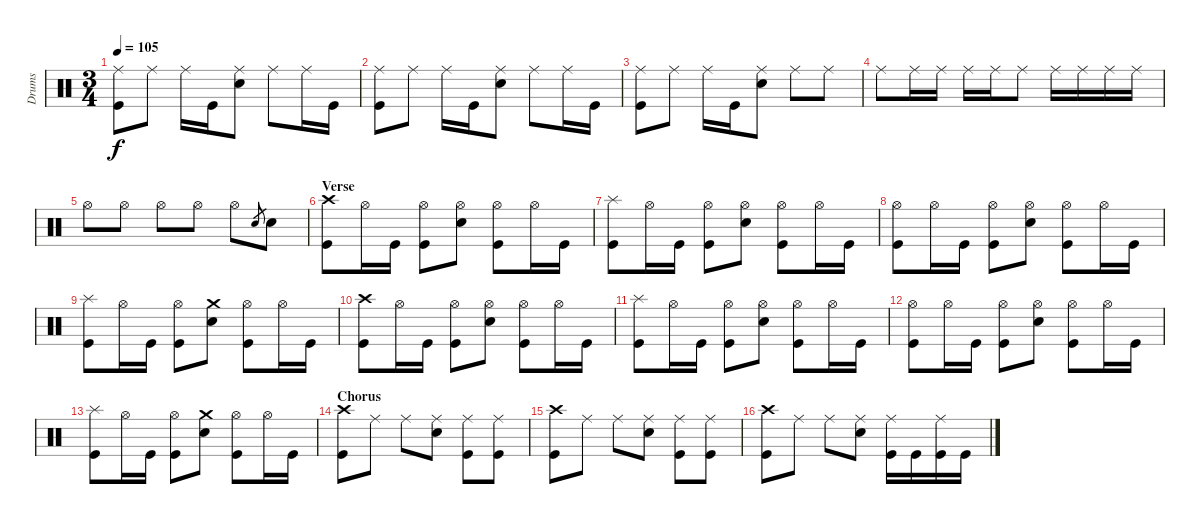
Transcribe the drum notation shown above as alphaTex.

\track ("Drums" "Drums") {instrument percussion}
\staff {score}
\articulation defaults
\ts (3 4)
\tempo 105
\clef neutral
\ks c
("Ride (middle)" "Kick (hit)").8{dy f} "Ride (middle)".8 "Ride (middle)".16 "Kick (hit)".16 ("Ride (middle)" "Electric Snare (hit)").8 "Ride (middle)".8 "Ride (middle)".16 "Kick (hit)".16 |
("Ride (middle)" "Kick (hit)").8 "Ride (middle)".8 "Ride (middle)".16 "Kick (hit)".16 ("Ride (middle)" "Electric Snare (hit)").8 "Ride (middle)".8 "Ride (middle)".16 "Kick (hit)".16 |
("Ride (middle)" "Kick (hit)").8 "Ride (middle)".8 "Ride (middle)".16 "Kick (hit)".16 ("Ride (middle)" "Electric Snare (hit)").8 "Ride (middle)".8 "Ride (middle)".8 |
"Ride (middle)".8 "Ride (middle)".16 "Ride (middle)".16 "Ride (middle)".16 "Ride (middle)".16 "Ride (middle)".8 "Ride (middle)".16 "Ride (middle)".16 "Ride (middle)".16 "Ride (middle)".16 |
"Hi-Hat (open)".8 "Hi-Hat (open)".8 "Hi-Hat (open)".8 "Hi-Hat (open)".8 "Hi-Hat (open)".8 "Electric Snare (hit)".8{gr} "Electric Snare (hit)".8 |
\section ("" "Verse")
("Crash high (hit)" "Kick (hit)").8 "Hi-Hat (open)".16 "Kick (hit)".16 ("Hi-Hat (open)" "Kick (hit)").8 ("Hi-Hat (open)" "Electric Snare (hit)").8 ("Hi-Hat (open)" "Kick (hit)").8 "Hi-Hat (open)".16 "Kick (hit)".16 |
("Splash (hit)" "Kick (hit)").8 "Hi-Hat (open)".16 "Kick (hit)".16 ("Hi-Hat (open)" "Kick (hit)").8 ("Hi-Hat (open)" "Electric Snare (hit)").8 ("Hi-Hat (open)" "Kick (hit)").8 "Hi-Hat (open)".16 "Kick (hit)".16 |
("Hi-Hat (open)" "Kick (hit)").8 "Hi-Hat (open)".16 "Kick (hit)".16 ("Hi-Hat (open)" "Kick (hit)").8 ("Hi-Hat (open)" "Electric Snare (hit)").8 ("Hi-Hat (open)" "Kick (hit)").8 "Hi-Hat (open)".16 "Kick (hit)".16 |
("Splash (hit)" "Kick (hit)").8 "Hi-Hat (open)".16 "Kick (hit)".16 ("Hi-Hat (open)" "Kick (hit)").8 ("Crash medium (hit)" "Electric Snare (hit)").8 ("Hi-Hat (open)" "Kick (hit)").8 "Hi-Hat (open)".16 "Kick (hit)".16 |
("Crash high (hit)" "Kick (hit)").8 "Hi-Hat (open)".16 "Kick (hit)".16 ("Hi-Hat (open)" "Kick (hit)").8 ("Hi-Hat (open)" "Electric Snare (hit)").8 ("Hi-Hat (open)" "Kick (hit)").8 "Hi-Hat (open)".16 "Kick (hit)".16 |
("Splash (hit)" "Kick (hit)").8 "Hi-Hat (open)".16 "Kick (hit)".16 ("Hi-Hat (open)" "Kick (hit)").8 ("Hi-Hat (open)" "Electric Snare (hit)").8 ("Hi-Hat (open)" "Kick (hit)").8 "Hi-Hat (open)".16 "Kick (hit)".16 |
("Hi-Hat (open)" "Kick (hit)").8 "Hi-Hat (open)".16 "Kick (hit)".16 ("Hi-Hat (open)" "Kick (hit)").8 ("Hi-Hat (open)" "Electric Snare (hit)").8 ("Hi-Hat (open)" "Kick (hit)").8 "Hi-Hat (open)".16 "Kick (hit)".16 |
("Splash (hit)" "Kick (hit)").8 "Hi-Hat (open)".16 "Kick (hit)".16 ("Hi-Hat (open)" "Kick (hit)").8 ("Crash medium (hit)" "Electric Snare (hit)").8 ("Hi-Hat (open)" "Kick (hit)").8 "Hi-Hat (open)".16 "Kick (hit)".16 |
\section ("" "Chorus")
("Crash high (hit)" "Kick (hit)").8 "Ride (middle)".8 "Ride (middle)".8 ("Ride (middle)" "Electric Snare (hit)").8 ("Ride (middle)" "Kick (hit)").8 ("Ride (middle)" "Kick (hit)").8 |
("Crash high (hit)" "Kick (hit)").8 "Ride (middle)".8 "Ride (middle)".8 ("Ride (middle)" "Electric Snare (hit)").8 ("Ride (middle)" "Kick (hit)").8 ("Ride (middle)" "Kick (hit)").8 |
("Crash high (hit)" "Kick (hit)").8 "Ride (middle)".8 "Ride (middle)".8 ("Ride (middle)" "Electric Snare (hit)").8 ("Ride (middle)" "Kick (hit)").16 "Kick (hit)".16 ("Ride (middle)" "Kick (hit)").16 "Kick (hit)".16
